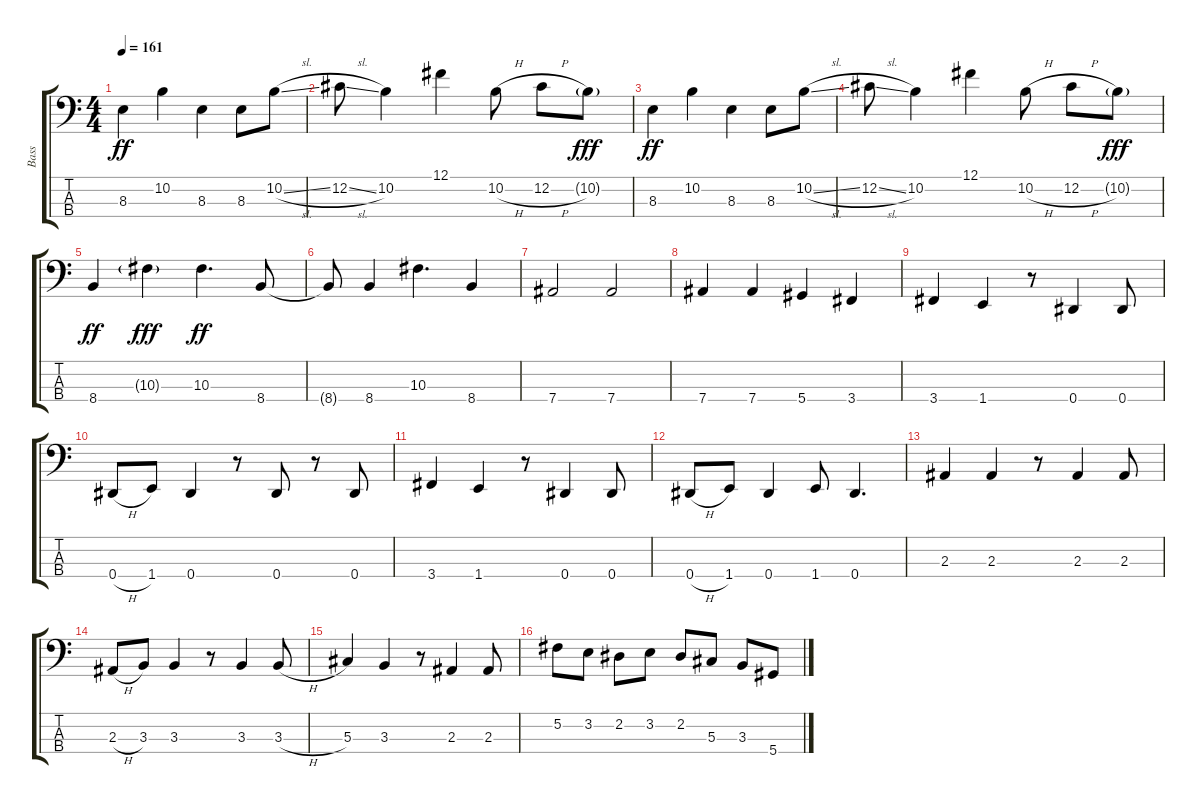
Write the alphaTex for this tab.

\track ("Bass" "Bass") {instrument electricbassfinger}
\staff {score tabs}
\tuning (Gb2 Db2 Ab1 Eb1) {hide}
\ts (4 4)
\tempo 161
\clef f4
\ks c
8.3.4{dy ff} 10.2.4 8.3.4 8.3.8 10.2{sl}.8 |
12.2{sl}.8 10.2.4 12.1.4 10.2{h}.8 12.2{h}.8 10.2{g}.8{dy fff} |
8.3.4{dy ff} 10.2.4 8.3.4 8.3.8 10.2{sl}.8 |
12.2{sl}.8 10.2.4 12.1.4 10.2{h}.8 12.2{h}.8 10.2{g}.8{dy fff} |
8.4.4{dy ff} 10.3{g}.4{dy fff} 10.3.4{d dy ff} 8.4.8 |
8.4{t}.8 8.4.4 10.3.4{d} 8.4.4 |
7.4.2 7.4.2 |
7.4.4 7.4.4 5.4.4 3.4.4 |
3.4.4 1.4.4 r.8 0.4.4 0.4.8 |
0.4{h}.8 1.4.8 0.4.4 r.8 0.4.8 r.8 0.4.8 |
3.4.4 1.4.4 r.8 0.4.4 0.4.8 |
0.4{h}.8 1.4.8 0.4.4 1.4.8 0.4.4{d} |
2.3.4 2.3.4 r.8 2.3.4 2.3.8 |
2.3{h}.8 3.3.8 3.3.4 r.8 3.3.4 3.3{h}.8 |
5.3.4 3.3.4 r.8 2.3.4 2.3.8 |
5.2.8 3.2.8 2.2.8 3.2.8 2.2.8 5.3.8 3.3.8 5.4.8
